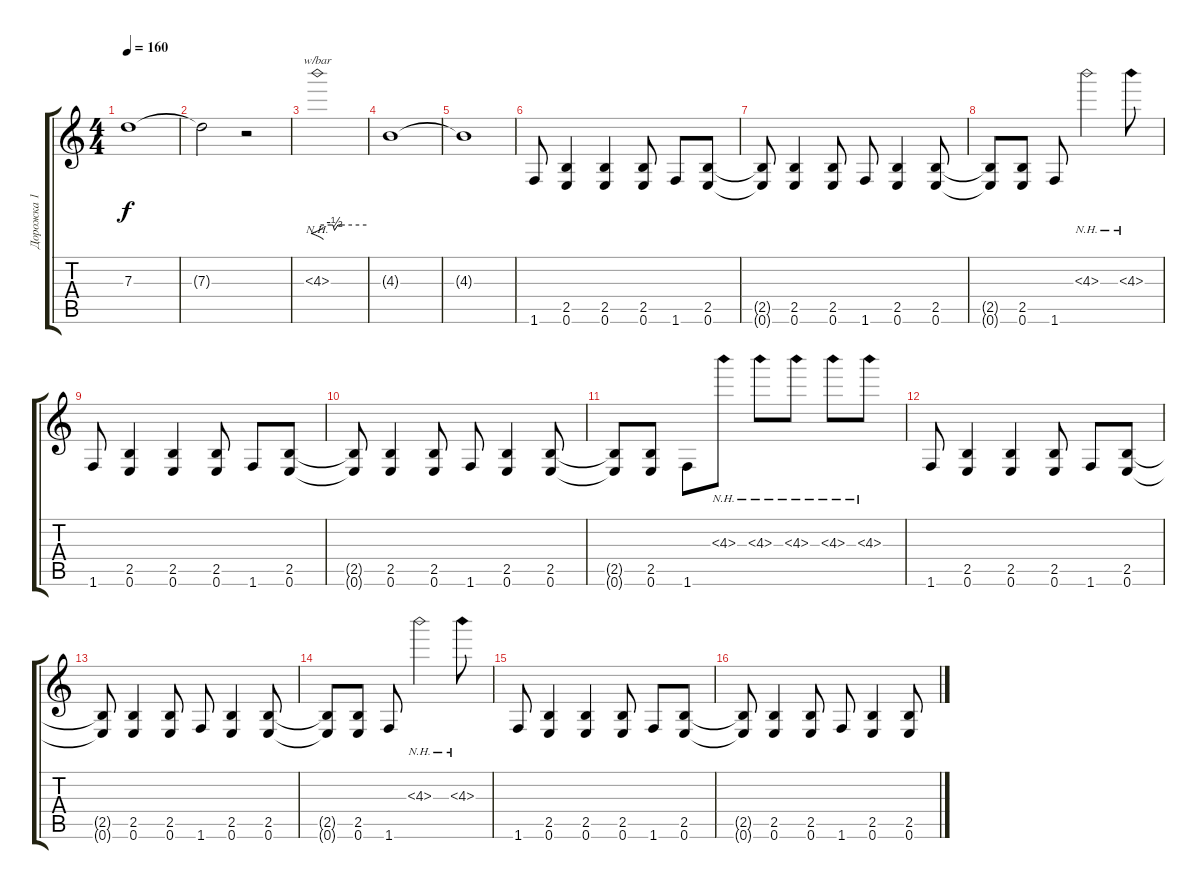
\track ("Дорожка 1" "Дорожка 1") {instrument distortionguitar}
\staff {score tabs}
\tuning (E4 B3 G3 D3 A2 E2) {hide}
\ts (4 4)
\tempo 160
\clef g2
\ks c
7.3{t}.1{dy f volume 0} |
7.3{t}.2 r.2{volume 4} |
4.3{nh}.1{f tbe (custom default 0 0 17 0 19 0 21 -2 25 0 30 0 60 0) volume 4} |
4.3{t}.1 |
4.3{t}.1{volume 16} |
1.6.8{volume 14 instrument distortionguitar} (2.5 0.6).4 (2.5 0.6).4 (2.5 0.6).8 1.6.8 (2.5 0.6).8 |
(2.5{t} 0.6{t}).8 (2.5 0.6).4 (2.5 0.6).8 1.6.8 (2.5 0.6).4 (2.5 0.6).8 |
(2.5{t} 0.6{t}).8 (2.5 0.6).8 1.6.8 4.3{nh}.2 4.3{nh}.8 |
1.6.8 (2.5 0.6).4 (2.5 0.6).4 (2.5 0.6).8 1.6.8 (2.5 0.6).8 |
(2.5{t} 0.6{t}).8 (2.5 0.6).4 (2.5 0.6).8 1.6.8 (2.5 0.6).4 (2.5 0.6).8 |
(2.5{t} 0.6{t}).8 (2.5 0.6).8 1.6.8 4.3{nh}.8 4.3{nh}.8 4.3{nh}.8 4.3{nh}.8 4.3{nh}.8 |
1.6.8 (2.5 0.6).4 (2.5 0.6).4 (2.5 0.6).8 1.6.8 (2.5 0.6).8 |
(2.5{t} 0.6{t}).8 (2.5 0.6).4 (2.5 0.6).8 1.6.8 (2.5 0.6).4 (2.5 0.6).8 |
(2.5{t} 0.6{t}).8 (2.5 0.6).8 1.6.8 4.3{nh}.2 4.3{nh}.8 |
1.6.8 (2.5 0.6).4 (2.5 0.6).4 (2.5 0.6).8 1.6.8 (2.5 0.6).8 |
(2.5{t} 0.6{t}).8 (2.5 0.6).4 (2.5 0.6).8 1.6.8 (2.5 0.6).4 (2.5 0.6).8
